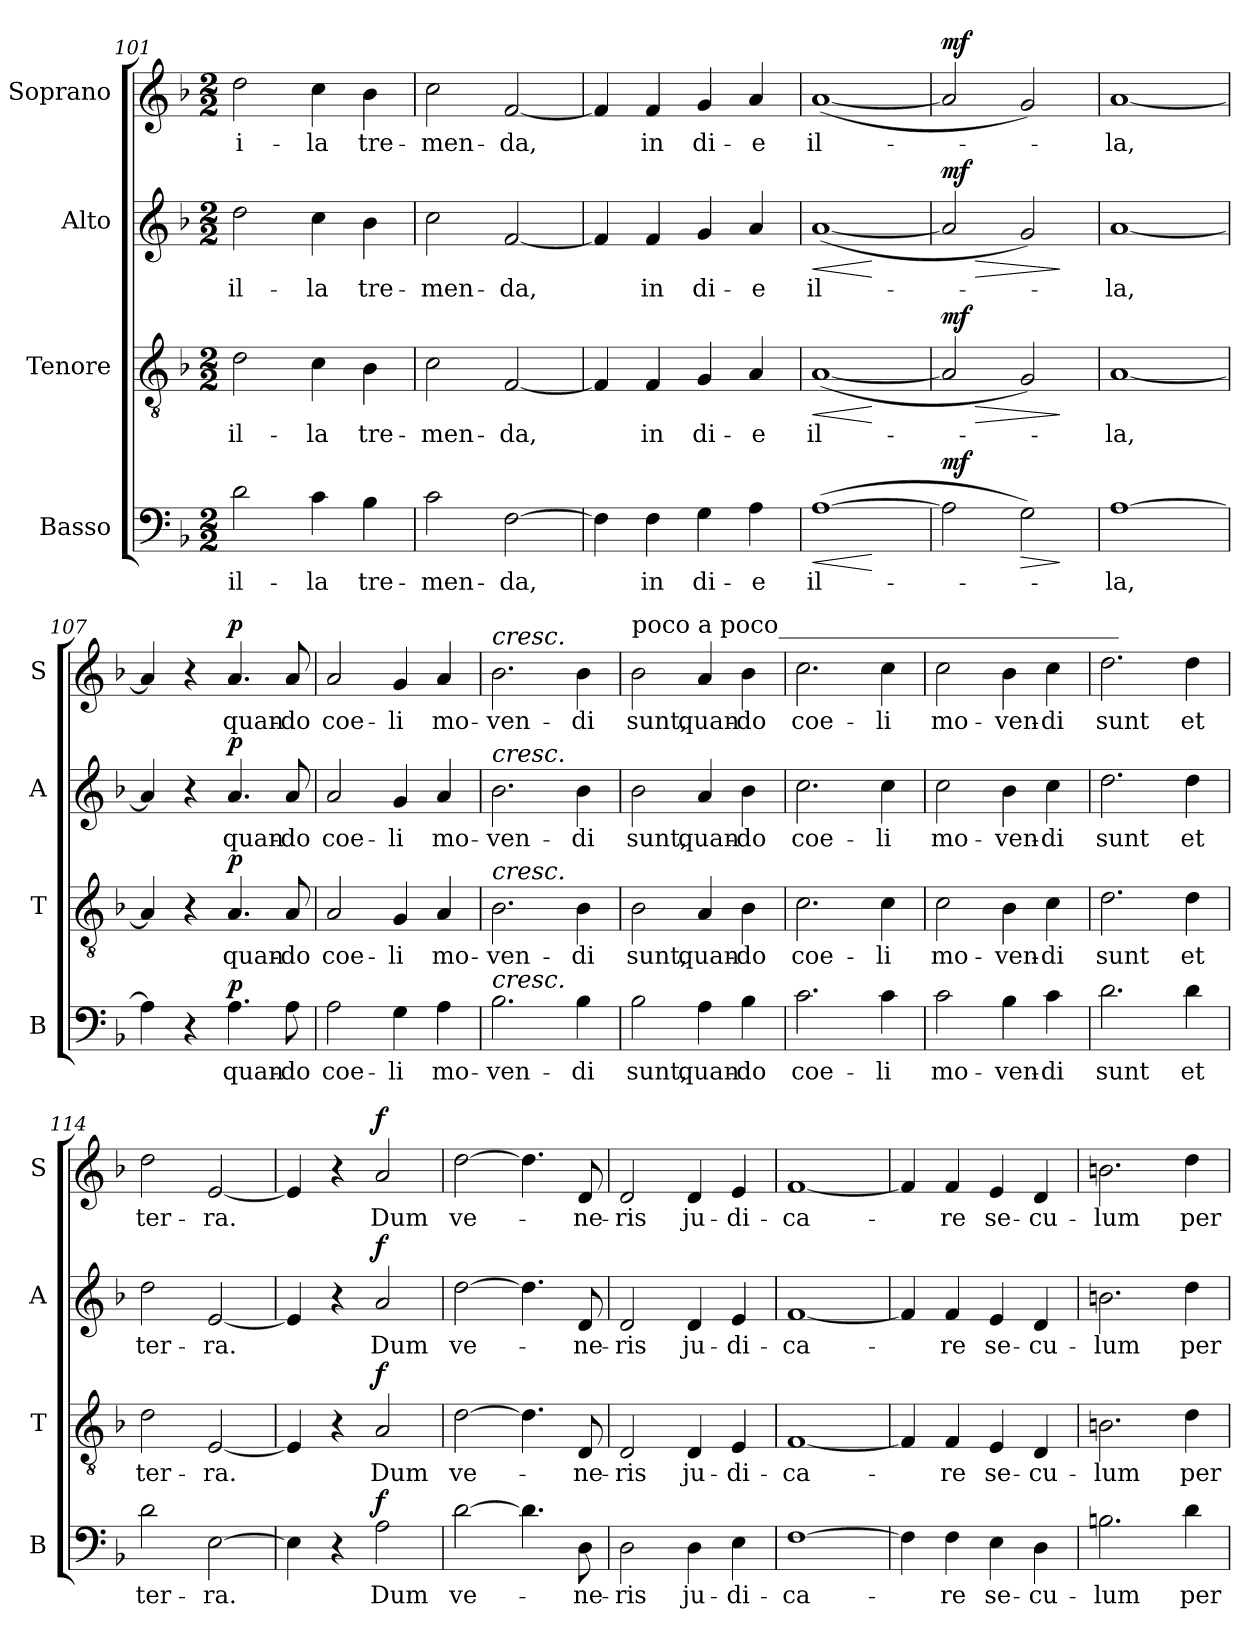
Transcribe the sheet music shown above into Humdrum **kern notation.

**kern	**text	**dynam	**kern	**text	**dynam	**kern	**text	**dynam	**kern	**text	**dynam
*part4	*part4	*part4	*part3	*part3	*part3	*part2	*part2	*part2	*part1	*part1	*part1
*staff4	*staff4	*staff4	*staff3	*staff3	*staff3	*staff2	*staff2	*staff2	*staff1	*staff1	*staff1
*I"Basso	*	*	*I"Tenore	*	*	*I"Alto	*	*	*I"Soprano	*	*
*I'B	*	*	*I'T	*	*	*I'A	*	*	*I'S	*	*
*clefF4	*	*	*clefGv2	*	*	*clefG2	*	*	*clefG2	*	*
*k[b-]	*	*	*k[b-]	*	*	*k[b-]	*	*	*k[b-]	*	*
*d:	*	*	*d:	*	*	*d:	*	*	*d:	*	*
*M2/2	*	*	*M2/2	*	*	*M2/2	*	*	*M2/2	*	*
=101	=101	=101	=101	=101	=101	=101	=101	=101	=101	=101	=101
!	!LO:LY:b	!	!	!LO:LY:b	!	!	!LO:LY:b	!	!	!LO:LY:b	!
2d\	il-	.	2d\	il-	.	2dd\	il-	.	2dd\	i-	.
!	!LO:LY:b	!	!	!LO:LY:b	!	!	!LO:LY:b	!	!	!LO:LY:b	!
4c\	-la	.	4c\	-la	.	4cc\	-la	.	4cc\	-la	.
!	!LO:LY:b	!	!	!LO:LY:b	!	!	!LO:LY:b	!	!	!LO:LY:b	!
4B-\	tre-	.	4B-\	tre-	.	4b-\	tre-	.	4b-\	tre-	.
=102	=102	=102	=102	=102	=102	=102	=102	=102	=102	=102	=102
!	!LO:LY:b	!	!	!LO:LY:b	!	!	!LO:LY:b	!	!	!LO:LY:b	!
2c\	-men-	.	2c\	-men-	.	2cc\	-men-	.	2cc\	-men-	.
!	!LO:LY:b	!	!	!LO:LY:b	!	!	!LO:LY:b	!	!	!LO:LY:b	!
[2F\	-da,	.	[2F/	-da,	.	[2f/	-da,	.	[2f/	-da,	.
!!LO:LB:g=z
=103	=103	=103	=103	=103	=103	=103	=103	=103	=103	=103	=103
4F\]	.	.	4F/]	.	.	4f/]	.	.	4f/]	.	.
!	!LO:LY:b	!	!	!LO:LY:b	!	!	!LO:LY:b	!	!	!LO:LY:b	!
4F\	in	.	4F/	in	.	4f/	in	.	4f/	in	.
!	!LO:LY:b	!	!	!LO:LY:b	!	!	!LO:LY:b	!	!	!LO:LY:b	!
4G\	di-	.	4G/	di-	.	4g/	di-	.	4g/	di-	.
!	!LO:LY:b	!	!	!LO:LY:b	!	!	!LO:LY:b	!	!	!LO:LY:b	!
4A\	-e	.	4A/	-e	.	4a/	-e	.	4a/	-e	.
=104	=104	=104	=104	=104	=104	=104	=104	=104	=104	=104	=104
!	!LO:LY:b	!LO:HP:b	!	!	!	!	!	!	!	!	!
!	!	!LO:HP:n=1:b	!	!LO:LY:b	!LO:HP:b	!	!LO:LY:b	!LO:HP:b	!	!LO:LY:b	!
(>[1A	il-	< <	(<[1A	il-	<	(<[1a	il-	<	(<[1a	il-	.
.	.	[	.	.	[	.	.	[	.	.	.
=105	=105	=105	=105	=105	=105	=105	=105	=105	=105	=105	=105
!	!	!LO:DY:a	!	!	!LO:HP:b	!	!	!LO:HP:b	!	!	!
!	!	!	!	!	!LO:DY:n=1:a	!	!	!LO:DY:n=1:a	!	!	!LO:DY:a
2A\]	.	mf	2A/]	.	> mf	2a/]	.	> mf	2a/]	.	mf
!	!	!LO:HP:n=1:b	!	!	!	!	!	!	!	!	!
!	!	!LO:HP:n=1:b	!	!	!	!	!	!	!	!	!
2G\)	.	[ > >	2G/)	.	.	2g/)	.	.	2g/)	.	.
.	.	]	.	.	]	.	.	]	.	.	.
=106	=106	=106	=106	=106	=106	=106	=106	=106	=106	=106	=106
!	!LO:LY:b	!	!	!LO:LY:b	!	!	!LO:LY:b	!	!	!LO:LY:b	!
[1A	-la,	.	[1A	-la,	.	[1a	-la,	.	[1a	-la,	.
.	.	]	.	.	.	.	.	.	.	.	.
=107	=107	=107	=107	=107	=107	=107	=107	=107	=107	=107	=107
4A\]	.	.	4A/]	.	.	4a/]	.	.	4a/]	.	.
4r	.	.	4r	.	.	4r	.	.	4r	.	.
!	!LO:LY:b	!LO:DY:a	!	!LO:LY:b	!LO:DY:a	!	!LO:LY:b	!LO:DY:a	!	!LO:LY:b	!LO:DY:a
4.A\	quan-	p	4.A/	quan-	p	4.a/	quan-	p	4.a/	quan-	p
!	!LO:LY:b	!	!	!LO:LY:b	!	!	!LO:LY:b	!	!	!LO:LY:b	!
8A\	-do	.	8A/	-do	.	8a/	-do	.	8a/	-do	.
=108	=108	=108	=108	=108	=108	=108	=108	=108	=108	=108	=108
!	!LO:LY:b	!	!	!LO:LY:b	!	!	!LO:LY:b	!	!	!LO:LY:b	!
2A\	coe-	.	2A/	coe-	.	2a/	coe-	.	2a/	coe-	.
!	!LO:LY:b	!	!	!LO:LY:b	!	!	!LO:LY:b	!	!	!LO:LY:b	!
4G\	-li	.	4G/	-li	.	4g/	-li	.	4g/	-li	.
!	!LO:LY:b	!	!	!LO:LY:b	!	!	!LO:LY:b	!	!	!LO:LY:b	!
4A\	mo-	.	4A/	mo-	.	4a/	mo-	.	4a/	mo-	.
=109	=109	=109	=109	=109	=109	=109	=109	=109	=109	=109	=109
!	!	!	!	!	!	!	!	!	!LO:TX:a:i:t=cresc.	!	!
!	!	!	!	!	!	!LO:TX:a:i:t=cresc.	!	!	!	!	!
!	!	!	!LO:TX:a:i:t=cresc.	!	!	!	!	!	!	!	!
!LO:TX:a:i:t=cresc.	!	!	!	!	!	!	!	!	!	!	!
!	!LO:LY:b	!	!	!LO:LY:b	!	!	!LO:LY:b	!	!	!LO:LY:b	!
2.B-\	-ven-	.	2.B-\	-ven-	.	2.b-\	-ven-	.	2.b-\	-ven-	.
!	!LO:LY:b	!	!	!LO:LY:b	!	!	!LO:LY:b	!	!	!LO:LY:b	!
4B-\	-di	.	4B-\	-di	.	4b-\	-di	.	4b-\	-di	.
=110	=110	=110	=110	=110	=110	=110	=110	=110	=110	=110	=110
!	!	!	!	!	!	!	!	!	!LO:TX:a:t=poco a poco____________________________	!	!
!	!LO:LY:b	!	!	!LO:LY:b	!	!	!LO:LY:b	!	!	!LO:LY:b	!
2B-\	sunt,	.	2B-\	sunt,	.	2b-\	sunt,	.	2b-\	sunt,	.
!	!LO:LY:b	!	!	!LO:LY:b	!	!	!LO:LY:b	!	!	!LO:LY:b	!
4A\	quan-	.	4A/	quan-	.	4a/	quan-	.	4a/	quan-	.
!	!LO:LY:b	!	!	!LO:LY:b	!	!	!LO:LY:b	!	!	!LO:LY:b	!
4B-\	-do	.	4B-\	-do	.	4b-\	-do	.	4b-\	-do	.
=111	=111	=111	=111	=111	=111	=111	=111	=111	=111	=111	=111
!	!LO:LY:b	!	!	!LO:LY:b	!	!	!LO:LY:b	!	!	!LO:LY:b	!
2.c\	coe-	.	2.c\	coe-	.	2.cc\	coe-	.	2.cc\	coe-	.
!	!LO:LY:b	!	!	!LO:LY:b	!	!	!LO:LY:b	!	!	!LO:LY:b	!
4c\	-li	.	4c\	-li	.	4cc\	-li	.	4cc\	-li	.
=112	=112	=112	=112	=112	=112	=112	=112	=112	=112	=112	=112
!	!LO:LY:b	!	!	!LO:LY:b	!	!	!LO:LY:b	!	!	!LO:LY:b	!
2c\	mo-	.	2c\	mo-	.	2cc\	mo-	.	2cc\	mo-	.
!	!LO:LY:b	!	!	!LO:LY:b	!	!	!LO:LY:b	!	!	!LO:LY:b	!
4B-\	-ven-	.	4B-\	-ven-	.	4b-\	-ven-	.	4b-\	-ven-	.
!	!LO:LY:b	!	!	!LO:LY:b	!	!	!LO:LY:b	!	!	!LO:LY:b	!
4c\	-di	.	4c\	-di	.	4cc\	-di	.	4cc\	-di	.
=113	=113	=113	=113	=113	=113	=113	=113	=113	=113	=113	=113
!	!LO:LY:b	!	!	!LO:LY:b	!	!	!LO:LY:b	!	!	!LO:LY:b	!
2.d\	sunt	.	2.d\	sunt	.	2.dd\	sunt	.	2.dd\	sunt	.
!	!LO:LY:b	!	!	!LO:LY:b	!	!	!LO:LY:b	!	!	!LO:LY:b	!
4d\	et	.	4d\	et	.	4dd\	et	.	4dd\	et	.
!!LO:PB:g=z
=114	=114	=114	=114	=114	=114	=114	=114	=114	=114	=114	=114
!	!LO:LY:b	!	!	!LO:LY:b	!	!	!LO:LY:b	!	!	!LO:LY:b	!
2d\	ter-	.	2d\	ter-	.	2dd\	ter-	.	2dd\	ter-	.
!	!LO:LY:b	!	!	!LO:LY:b	!	!	!LO:LY:b	!	!	!LO:LY:b	!
[2E\	-ra.	.	[2E/	-ra.	.	[2e/	-ra.	.	[2e/	-ra.	.
=115	=115	=115	=115	=115	=115	=115	=115	=115	=115	=115	=115
4E\]	.	.	4E/]	.	.	4e/]	.	.	4e/]	.	.
4r	.	.	4r	.	.	4r	.	.	4r	.	.
!	!LO:LY:b	!LO:DY:a	!	!LO:LY:b	!LO:DY:a	!	!LO:LY:b	!LO:DY:a	!	!LO:LY:b	!LO:DY:a
2A\	Dum	f	2A/	Dum	f	2a/	Dum	f	2a/	Dum	f
=116	=116	=116	=116	=116	=116	=116	=116	=116	=116	=116	=116
!	!LO:LY:b	!	!	!LO:LY:b	!	!	!LO:LY:b	!	!	!LO:LY:b	!
[2d\	ve-	.	[2d\	ve-	.	[2dd\	ve-	.	[2dd\	ve-	.
4.d\]	.	.	4.d\]	.	.	4.dd\]	.	.	4.dd\]	.	.
!	!LO:LY:b	!	!	!LO:LY:b	!	!	!LO:LY:b	!	!	!LO:LY:b	!
8D\	-ne-	.	8D/	-ne-	.	8d/	-ne-	.	8d/	-ne-	.
=117	=117	=117	=117	=117	=117	=117	=117	=117	=117	=117	=117
!	!LO:LY:b	!	!	!LO:LY:b	!	!	!LO:LY:b	!	!	!LO:LY:b	!
2D\	-ris	.	2D/	-ris	.	2d/	-ris	.	2d/	-ris	.
!	!LO:LY:b	!	!	!LO:LY:b	!	!	!LO:LY:b	!	!	!LO:LY:b	!
4D\	ju-	.	4D/	ju-	.	4d/	ju-	.	4d/	ju-	.
!	!LO:LY:b	!	!	!LO:LY:b	!	!	!LO:LY:b	!	!	!LO:LY:b	!
4E\	-di-	.	4E/	-di-	.	4e/	-di-	.	4e/	-di-	.
=118	=118	=118	=118	=118	=118	=118	=118	=118	=118	=118	=118
!	!LO:LY:b	!	!	!LO:LY:b	!	!	!LO:LY:b	!	!	!LO:LY:b	!
[1F	-ca-	.	[1F	-ca-	.	[1f	-ca-	.	[1f	-ca-	.
=119	=119	=119	=119	=119	=119	=119	=119	=119	=119	=119	=119
4F\]	.	.	4F/]	.	.	4f/]	.	.	4f/]	.	.
!	!LO:LY:b	!	!	!LO:LY:b	!	!	!LO:LY:b	!	!	!LO:LY:b	!
4F\	-re	.	4F/	-re	.	4f/	-re	.	4f/	-re	.
!	!LO:LY:b	!	!	!LO:LY:b	!	!	!LO:LY:b	!	!	!LO:LY:b	!
4E\	se-	.	4E/	se-	.	4e/	se-	.	4e/	se-	.
!	!LO:LY:b	!	!	!LO:LY:b	!	!	!LO:LY:b	!	!	!LO:LY:b	!
4D\	-cu-	.	4D/	-cu-	.	4d/	-cu-	.	4d/	-cu-	.
=120	=120	=120	=120	=120	=120	=120	=120	=120	=120	=120	=120
!	!LO:LY:b	!	!	!LO:LY:b	!	!	!LO:LY:b	!	!	!LO:LY:b	!
2.Bn\	-lum	.	2.Bn\	-lum	.	2.bn\	-lum	.	2.bn\	-lum	.
!	!LO:LY:b	!	!	!LO:LY:b	!	!	!LO:LY:b	!	!	!LO:LY:b	!
4d\	per	.	4d\	per	.	4dd\	per	.	4dd\	per	.
=	=	=	=	=	=	=	=	=	=	=	=
*-	*-	*-	*-	*-	*-	*-	*-	*-	*-	*-	*-
